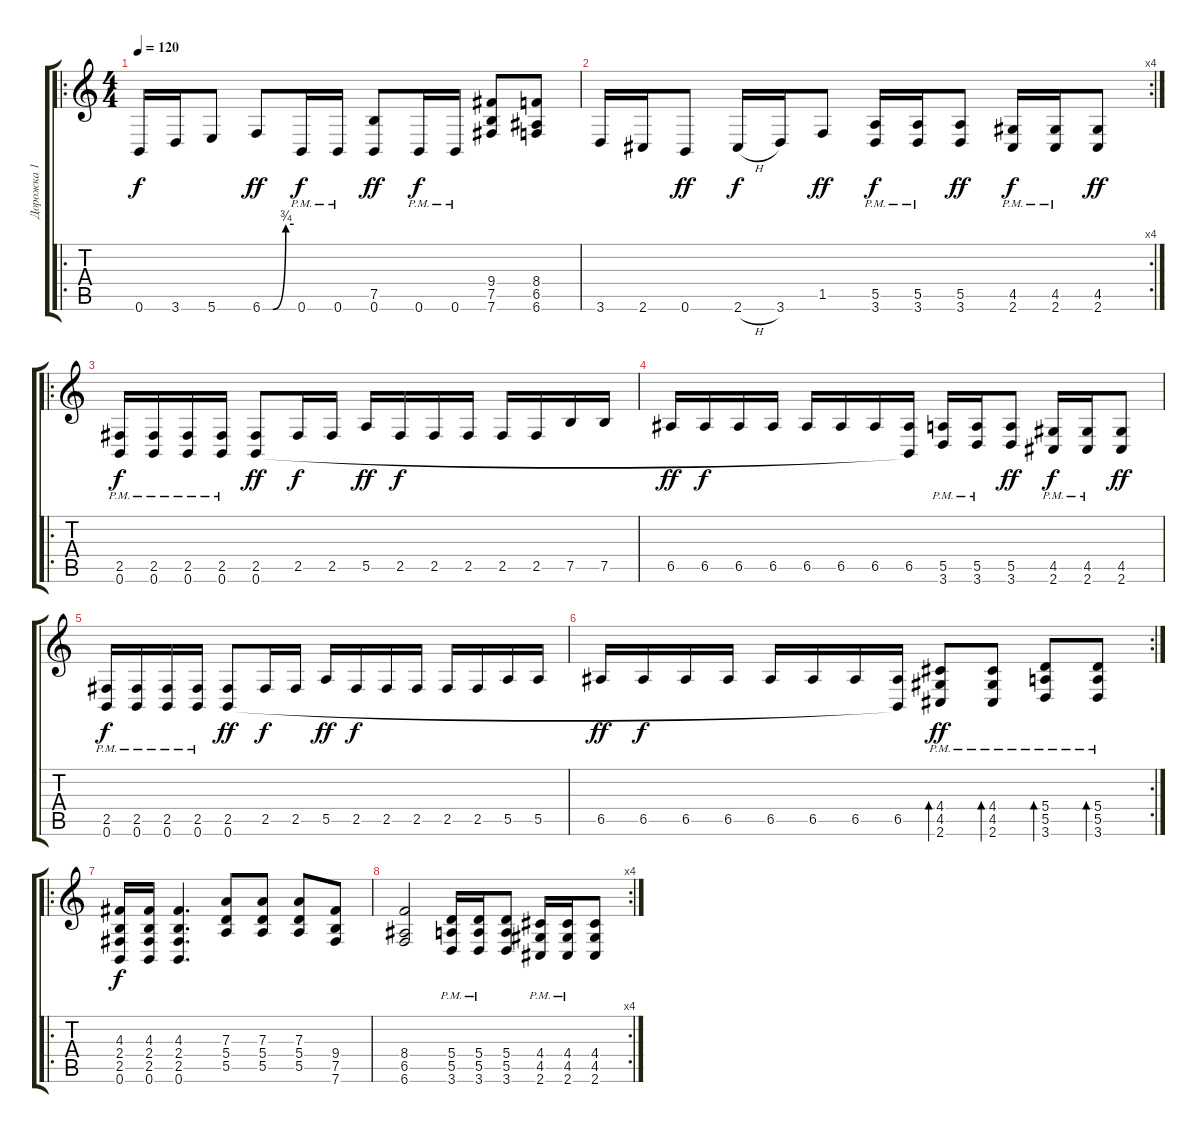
\track ("Дорожка 1" "Дорожка 1") {instrument overdrivenguitar}
\staff {score tabs}
\tuning (B3 Gb3 D3 A2 E2 B1) {hide}
\ro
\ts (4 4)
\tempo 120
\clef g2
\ks c
0.6.16{dy f} 3.6.16 5.6.8 6.6{be (custom 0 0 20 0 45 3 60 3)}.8{dy ff} 0.6{pm}.16{dy f} 0.6{pm}.16 (7.5 0.6).8{dy ff} 0.6{pm}.16{dy f} 0.6{pm}.16 (9.4 7.5 7.6).8 (8.4 6.5 6.6).8 |
\rc 4
3.6.16 2.6.16 0.6.8{dy ff} 2.6{h}.16{dy f} 3.6.16 1.5.8{dy ff} (5.5{pm} 3.6{pm}).16{dy f} (5.5{pm} 3.6{pm}).16 (5.5 3.6).8{dy ff} (4.5{pm} 2.6{pm}).16{dy f} (4.5{pm} 2.6{pm}).16 (4.5 2.6).8{dy ff} |
\ro
(2.5{pm} 0.6{pm}).16{dy f} (2.5{pm} 0.6{pm}).16 (2.5{pm} 0.6{pm}).16 (2.5{pm} 0.6{pm}).16 (2.5 0.6).8{dy ff} 2.5.16{dy f} 2.5.16 5.5.16{dy ff} 2.5.16{dy f} 2.5.16 2.5.16 2.5.16 2.5.16 7.5.16 7.5.16 |
6.5.16{dy ff} 6.5.16{dy f} 6.5.16 6.5.16 6.5.16 6.5.16 6.5.16 (6.5 0.6{t}).16 (5.5{pm} 3.6{pm}).16 (5.5{pm} 3.6{pm}).16 (5.5 3.6).8{dy ff} (4.5{pm} 2.6{pm}).16{dy f} (4.5{pm} 2.6{pm}).16 (4.5 2.6).8{dy ff} |
(2.5{pm} 0.6{pm}).16{dy f} (2.5{pm} 0.6{pm}).16 (2.5{pm} 0.6{pm}).16 (2.5{pm} 0.6{pm}).16 (2.5 0.6).8{dy ff} 2.5.16{dy f} 2.5.16 5.5.16{dy ff} 2.5.16{dy f} 2.5.16 2.5.16 2.5.16 2.5.16 5.5.16 5.5.16 |
\rc 2
6.5.16{dy ff} 6.5.16{dy f} 6.5.16 6.5.16 6.5.16 6.5.16 6.5.16 (6.5 0.6{t}).16 (4.4{pm} 4.5{pm} 2.6{pm}).8{bd 30 dy ff} (4.4{pm} 4.5{pm} 2.6{pm}).8{bd 30} (5.4{pm} 5.5{pm} 3.6{pm}).8{bd 30} (5.4{pm} 5.5{pm} 3.6{pm}).8{bd 30} |
\ro
(4.3 2.4 2.5 0.6).16{dy f} (4.3 2.4 2.5 0.6).16 (4.3 2.4 2.5 0.6).4{d} (7.3 5.4 5.5).8 (7.3 5.4 5.5).8 (7.3 5.4 5.5).8 (9.4 7.5 7.6).8 |
\rc 4
(8.4 6.5 6.6).2 (5.4{pm} 5.5{pm} 3.6{pm}).16 (5.4{pm} 5.5{pm} 3.6{pm}).16 (5.4 5.5 3.6).8 (4.4{pm} 4.5{pm} 2.6{pm}).16 (4.4{pm} 4.5{pm} 2.6{pm}).16 (4.4 4.5 2.6).8
